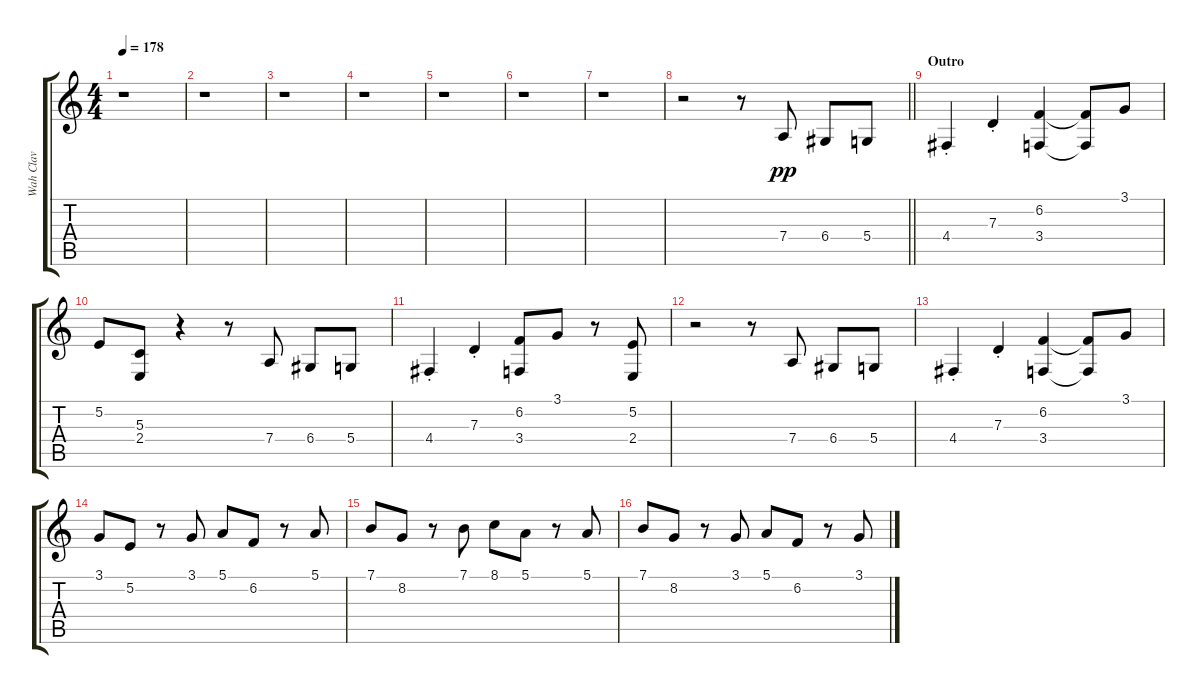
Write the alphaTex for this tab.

\track ("Wah Clav" "Wah Clav") {instrument clavinet}
\staff {score tabs}
\tuning (E4 B3 G3 D3 A2 E2) {hide}
\ts (4 4)
\tempo 178
\clef g2
\ks c
r.1{dy pp} |
r.1 |
r.1 |
r.1 |
r.1 |
r.1 |
r.1 |
\barLineRight lightlight
r.2 r.8 7.4.8 6.4.8 5.4.8 |
\section ("" "Outro")
4.4{st}.4 7.3{st}.4 (6.2 3.4).4 (6.2{t} 3.4{t}).8 3.1.8 |
5.2.8 (5.3 2.4).8 r.4 r.8 7.4.8 6.4.8 5.4.8 |
4.4{st}.4 7.3{st}.4 (6.2 3.4).8 3.1.8 r.8 (5.2 2.4).8 |
r.2 r.8 7.4.8 6.4.8 5.4.8 |
4.4{st}.4 7.3{st}.4 (6.2 3.4).4 (6.2{t} 3.4{t}).8 3.1.8 |
3.1.8 5.2.8 r.8 3.1.8 5.1.8 6.2.8 r.8 5.1.8 |
7.1.8 8.2.8 r.8 7.1.8 8.1.8 5.1.8 r.8 5.1.8 |
7.1.8 8.2.8 r.8 3.1.8 5.1.8 6.2.8 r.8 3.1.8
